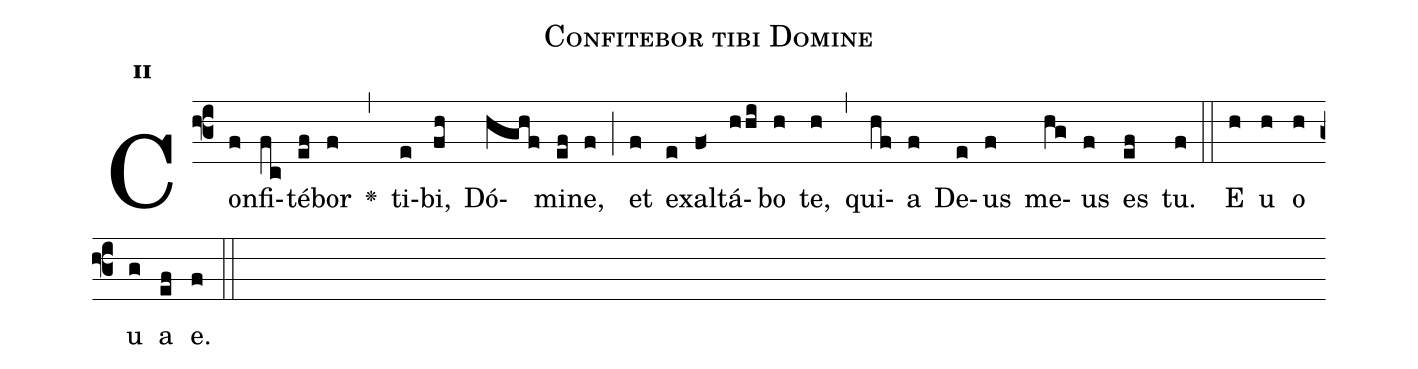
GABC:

name:Confitebor tibi Domine;
office-part:Antiphona;
mode:2;
%%
initial-style: 1;
name: Confitebor tibi Domine;
book: Antiphonae & Responsoria/Tomus III, p. 91;
occasion: Psalterium Hebdomada IV Dominica;
office-part: Laudes Ant 1;
user-notes: ;
commentary: ;
annotation: 2d;
centering-scheme: english;
fontsize: 12;
font: OFLSortsMillGoudy;
height: 11;
width: 4.5;
%%
(f3)Con(f)fi(fc)té(ef)bor(f) <v>\greheightstar</v>(,) ti(e)bi,(fh) Dó(hghf)mi(ef)ne,(f) (;) et(f) e(e)xal(f<)tá(hhi)bo(h) te,(h) (,) qui(hf)a(f) De(e)us(f) me(hg)us(f) es(ef) tu.(f) (::)
E(h) u(h) o(h) u(g) a(ef) e.(f) (::)
